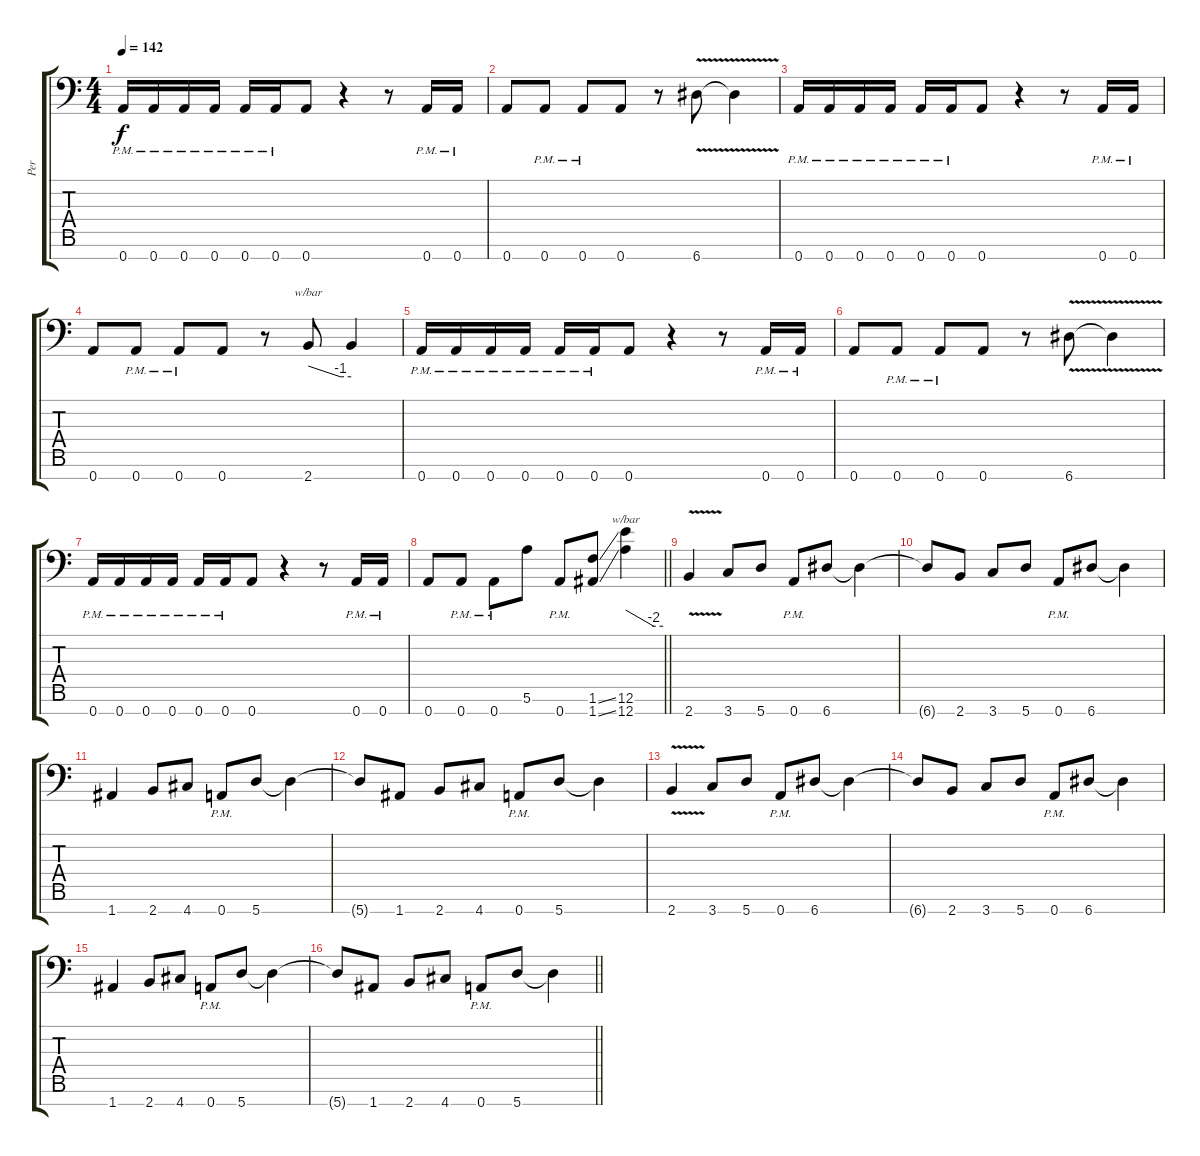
\track ("Per" "Per") {instrument distortionguitar}
\staff {score tabs}
\tuning (E4 B3 G3 D3 A2 E2 A1) {hide}
\ts (4 4)
\section ("" "")
\tempo 142
\clef f4
\ks c
0.7{pm}.16{dy f} 0.7{pm}.16 0.7{pm}.16 0.7{pm}.16 0.7{pm}.16 0.7{pm}.16 0.7.8 r.4 r.8 0.7{pm}.16 0.7{pm}.16 |
0.7.8 0.7{pm}.8 0.7{pm}.8 0.7.8 r.8 6.7{v}.8 6.7{t}.4 |
0.7{pm}.16 0.7{pm}.16 0.7{pm}.16 0.7{pm}.16 0.7{pm}.16 0.7{pm}.16 0.7.8 r.4 r.8 0.7{pm}.16 0.7{pm}.16 |
0.7.8 0.7{pm}.8 0.7{pm}.8 0.7.8 r.8 2.7.8{tbe (custom default 0 0 45 -4 60 -4)} 2.7{t}.4 |
0.7{pm}.16 0.7{pm}.16 0.7{pm}.16 0.7{pm}.16 0.7{pm}.16 0.7{pm}.16 0.7.8 r.4 r.8 0.7{pm}.16 0.7{pm}.16 |
0.7.8 0.7{pm}.8 0.7{pm}.8 0.7.8 r.8 6.7{v}.8 6.7{t}.4 |
0.7{pm}.16 0.7{pm}.16 0.7{pm}.16 0.7{pm}.16 0.7{pm}.16 0.7{pm}.16 0.7.8 r.4 r.8 0.7{pm}.16 0.7{pm}.16 |
\barLineRight lightlight
0.7.8 0.7{pm}.8 0.7{pm}.8 5.6.8 0.7{pm}.8 (1.6{ss} 1.7{ss}).8 (12.6 12.7).4{tbe (custom default 0 0 45 -8 60 -8)} |
\section ("" "")
2.7{v}.4 3.7.8 5.7.8 0.7{pm}.8 6.7.8 6.7{t}.4 |
6.7{t}.8 2.7.8 3.7.8 5.7.8 0.7{pm}.8 6.7.8 6.7{t}.4 |
1.7.4 2.7.8 4.7.8 0.7{pm}.8 5.7.8 5.7{t}.4 |
5.7{t}.8 1.7.8 2.7.8 4.7.8 0.7{pm}.8 5.7.8 5.7{t}.4 |
2.7{v}.4 3.7.8 5.7.8 0.7{pm}.8 6.7.8 6.7{t}.4 |
6.7{t}.8 2.7.8 3.7.8 5.7.8 0.7{pm}.8 6.7.8 6.7{t}.4 |
1.7.4 2.7.8 4.7.8 0.7{pm}.8 5.7.8 5.7{t}.4 |
\barLineRight lightlight
5.7{t}.8 1.7.8 2.7.8 4.7.8 0.7{pm}.8 5.7.8 5.7{t}.4
